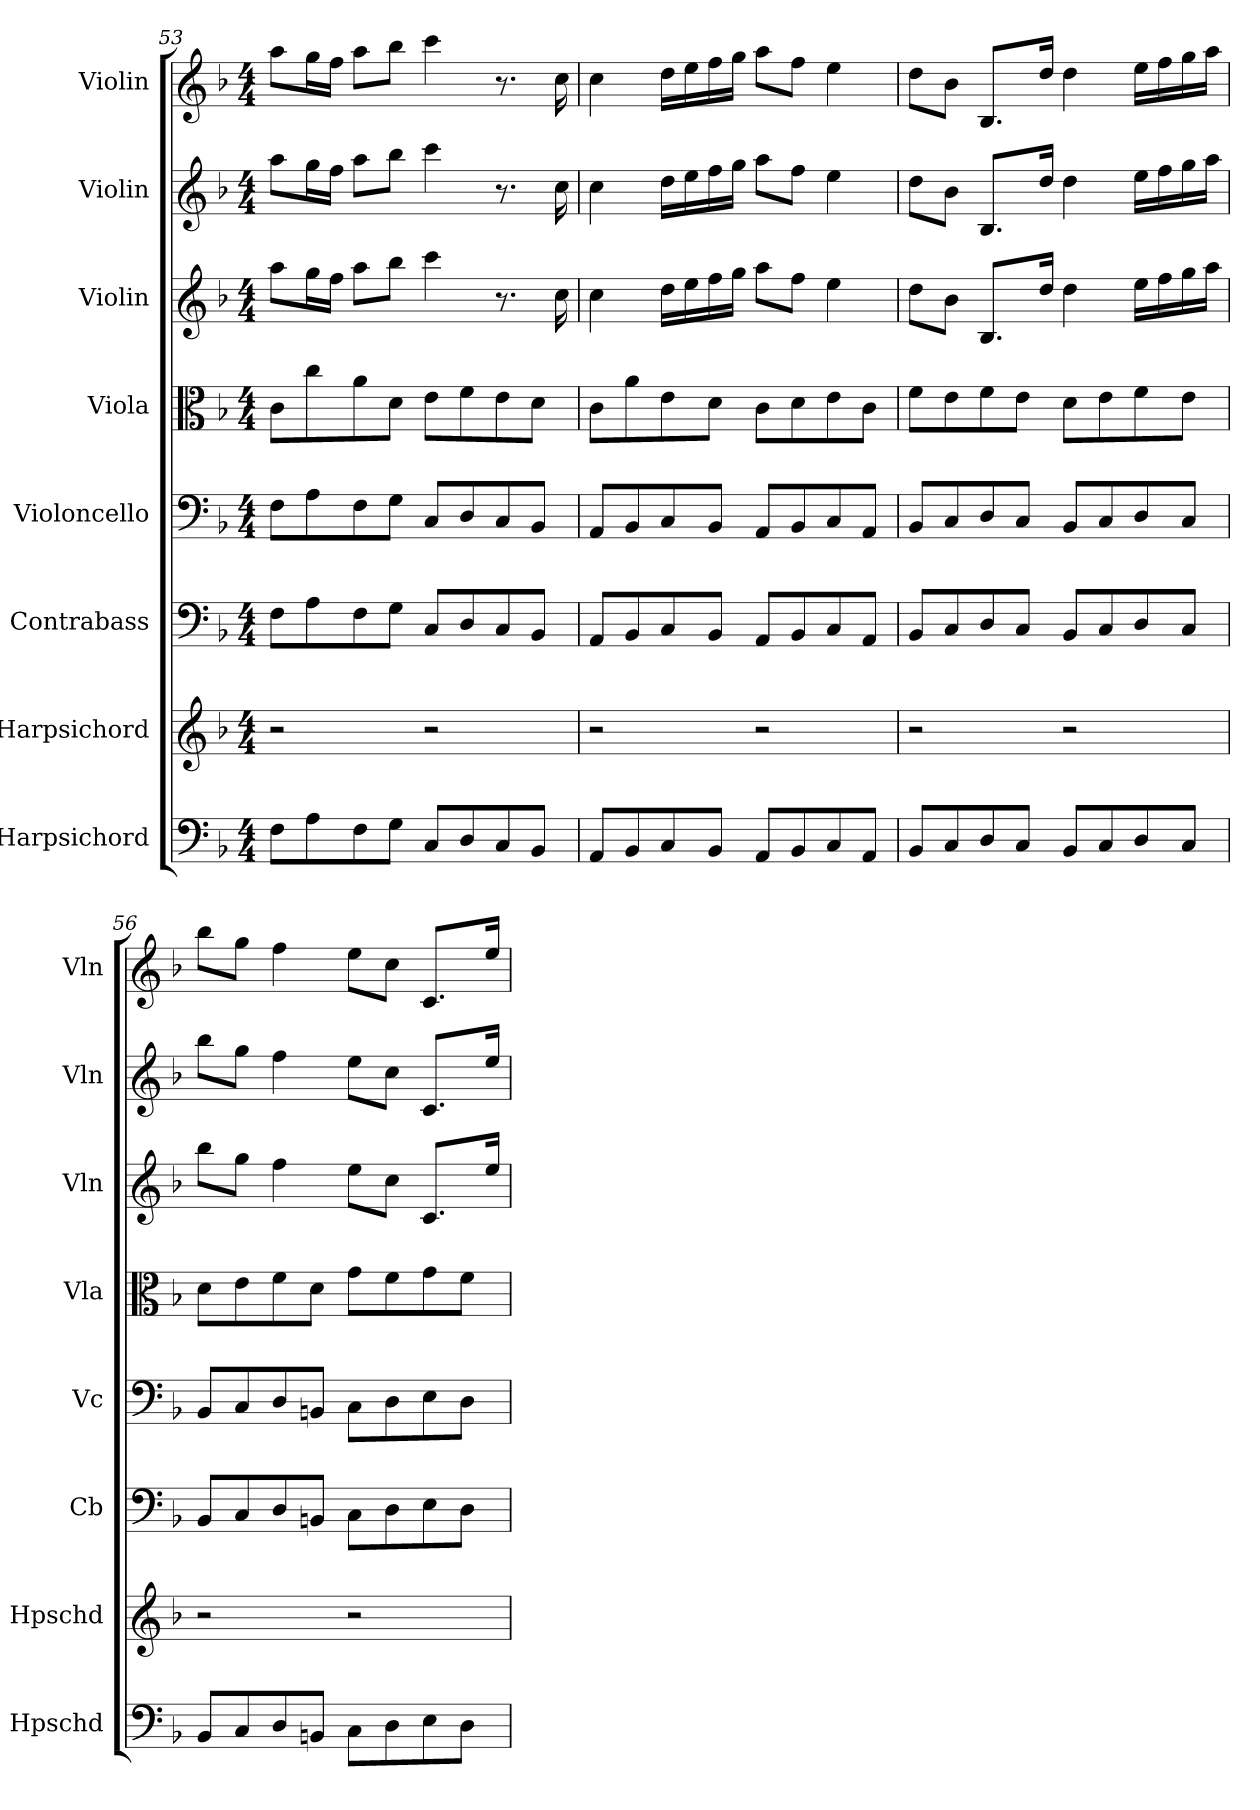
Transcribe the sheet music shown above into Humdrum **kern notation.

**kern	**kern	**kern	**kern	**kern	**kern	**kern	**kern
*part8	*part7	*part6	*part5	*part4	*part3	*part2	*part1
*staff8	*staff7	*staff6	*staff5	*staff4	*staff3	*staff2	*staff1
*I"Harpsichord	*I"Harpsichord	*I"Contrabass	*I"Violoncello	*I"Viola	*I"Violin	*I"Violin	*I"Violin
*I'Hpschd	*I'Hpschd	*I'Cb	*I'Vc	*I'Vla	*I'Vln	*I'Vln	*I'Vln
*clefF4	*clefG2	*clefF4	*clefF4	*clefC3	*clefG2	*clefG2	*clefG2
*k[b-]	*k[b-]	*k[b-]	*k[b-]	*k[b-]	*k[b-]	*k[b-]	*k[b-]
*M4/4	*M4/4	*M4/4	*M4/4	*M4/4	*M4/4	*M4/4	*M4/4
=53	=53	=53	=53	=53	=53	=53	=53
8F\L	2r	8F\L	8F\L	8c\L	8aa\L	8aa\L	8aa\L
8A\	.	8A\	8A\	8cc\	16gg\L	16gg\L	16gg\L
.	.	.	.	.	16ff\JJ	16ff\JJ	16ff\JJ
8F\	.	8F\	8F\	8a\	8aa\L	8aa\L	8aa\L
8G\J	.	8G\J	8G\J	8d\J	8bb-\J	8bb-\J	8bb-\J
8C/L	2r	8C/L	8C/L	8e\L	4ccc\	4ccc\	4ccc\
8D/	.	8D/	8D/	8f\	.	.	.
8C/	.	8C/	8C/	8e\	8.r	8.r	8.r
8BB-/J	.	8BB-/J	8BB-/J	8d\J	.	.	.
.	.	.	.	.	16cc\	16cc\	16cc\
=54	=54	=54	=54	=54	=54	=54	=54
8AA/L	2r	8AA/L	8AA/L	8c\L	4cc\	4cc\	4cc\
8BB-/	.	8BB-/	8BB-/	8a\	.	.	.
8C/	.	8C/	8C/	8e\	16dd\LL	16dd\LL	16dd\LL
.	.	.	.	.	16ee\	16ee\	16ee\
8BB-/J	.	8BB-/J	8BB-/J	8d\J	16ff\	16ff\	16ff\
.	.	.	.	.	16gg\JJ	16gg\JJ	16gg\JJ
8AA/L	2r	8AA/L	8AA/L	8c\L	8aa\L	8aa\L	8aa\L
8BB-/	.	8BB-/	8BB-/	8d\	8ff\J	8ff\J	8ff\J
8C/	.	8C/	8C/	8e\	4ee\	4ee\	4ee\
8AA/J	.	8AA/J	8AA/J	8c\J	.	.	.
=55	=55	=55	=55	=55	=55	=55	=55
8BB-/L	2r	8BB-/L	8BB-/L	8f\L	8dd\L	8dd\L	8dd\L
8C/	.	8C/	8C/	8e\	8b-\J	8b-\J	8b-\J
8D/	.	8D/	8D/	8f\	8.B-/L	8.B-/L	8.B-/L
8C/J	.	8C/J	8C/J	8e\J	.	.	.
.	.	.	.	.	16dd/Jk	16dd/Jk	16dd/Jk
8BB-/L	2r	8BB-/L	8BB-/L	8d\L	4dd\	4dd\	4dd\
8C/	.	8C/	8C/	8e\	.	.	.
8D/	.	8D/	8D/	8f\	16ee\LL	16ee\LL	16ee\LL
.	.	.	.	.	16ff\	16ff\	16ff\
8C/J	.	8C/J	8C/J	8e\J	16gg\	16gg\	16gg\
.	.	.	.	.	16aa\JJ	16aa\JJ	16aa\JJ
=56	=56	=56	=56	=56	=56	=56	=56
8BB-/L	2r	8BB-/L	8BB-/L	8d\L	8bb-\L	8bb-\L	8bb-\L
8C/	.	8C/	8C/	8e\	8gg\J	8gg\J	8gg\J
8D/	.	8D/	8D/	8f\	4ff\	4ff\	4ff\
8BBn/J	.	8BBn/J	8BBn/J	8d\J	.	.	.
8C\L	2r	8C\L	8C\L	8g\L	8ee\L	8ee\L	8ee\L
8D\	.	8D\	8D\	8f\	8cc\J	8cc\J	8cc\J
8E\	.	8E\	8E\	8g\	8.c/L	8.c/L	8.c/L
8D\J	.	8D\J	8D\J	8f\J	.	.	.
.	.	.	.	.	16ee/Jk	16ee/Jk	16ee/Jk
=	=	=	=	=	=	=	=
*-	*-	*-	*-	*-	*-	*-	*-
